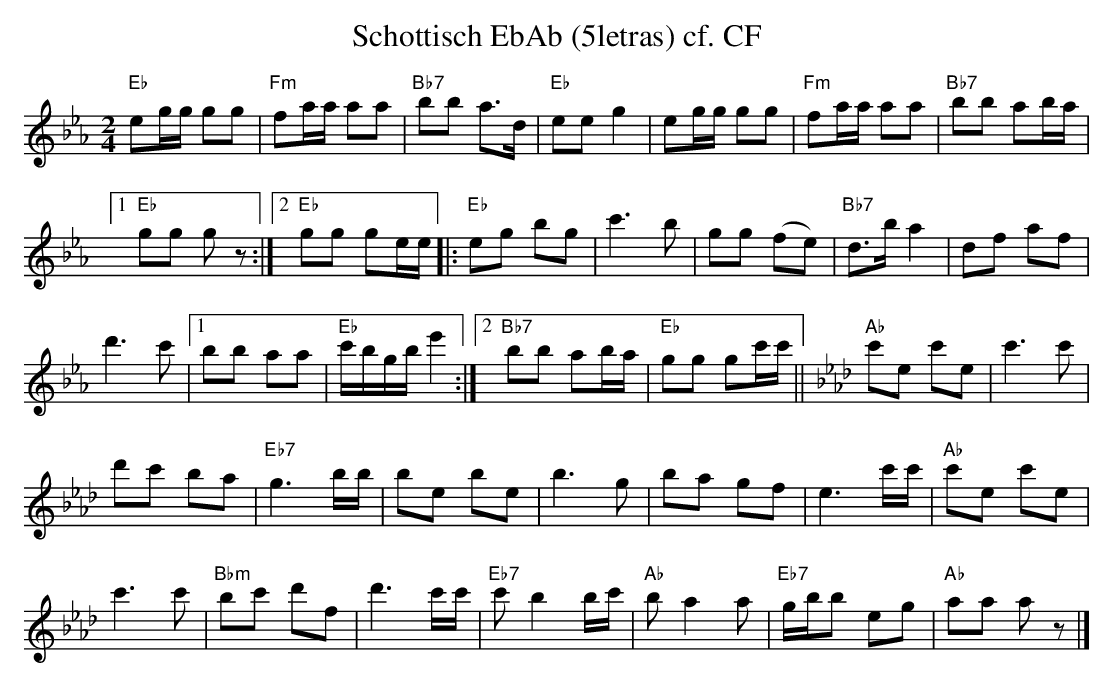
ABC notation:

X:1
T:Schottisch EbAb (5letras) cf. CF
M:2/4
L:1/16
K:Ebmaj%%MIDI gchordon
"Eb"e2gg g2g2 | "Fm"f2aa a2a2 | "Bb7"b2b2 a3d | "Eb"e2e2g4 | e2gg g2g2 | "Fm"f2aa a2a2 | "Bb7"b2b2 a2ba |1
"Eb"g2g2 g2z2 :|2 "Eb"g2g2 g2ee |: "Eb"e2g2 b2g2 | c'6b2 | g2g2 (f2e2) | "Bb7"d3b a4 | d2f2 a2f2 |
d'6c'2 |1 b2b2 a2a2 | "Eb"c'bgb e'4 :|2 "Bb7"b2b2 a2ba | "Eb"g2g2 g2c'c' || [K:Abmaj] "Ab"c'2e2 c'2e2 | c'6c'2 |
d'2c'2 b2a2 | "Eb7"g6bb | b2e2 b2e2 | b6g2 | b2a2 g2f2 | e6c'c' | "Ab"c'2e2 c'2e2 |
c'6c'2 | "Bbm"b2c'2 d'2f2 | d'6c'c' | "Eb7"c'2b4bc' | "Ab"b2a4a2 | "Eb7"gbb2 e2g2 | "Ab"a2a2 a2z2 |]
